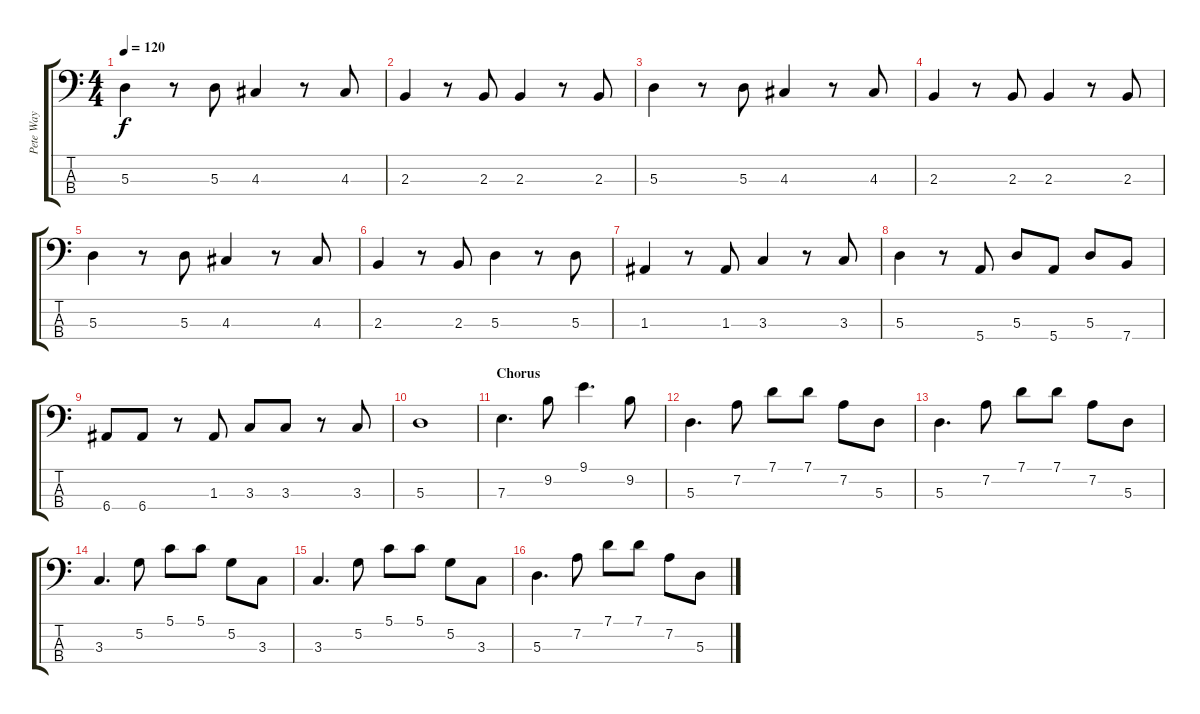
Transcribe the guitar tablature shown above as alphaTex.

\track ("Pete Way" "Pete Way") {instrument electricbassfinger}
\staff {score tabs}
\tuning (G2 D2 A1 E1) {hide}
\ts (4 4)
\tempo 120
\clef f4
\ks c
5.3.4{dy f} r.8 5.3.8 4.3.4 r.8 4.3.8 |
2.3.4 r.8 2.3.8 2.3.4 r.8 2.3.8 |
5.3.4 r.8 5.3.8 4.3.4 r.8 4.3.8 |
2.3.4 r.8 2.3.8 2.3.4 r.8 2.3.8 |
5.3.4 r.8 5.3.8 4.3.4 r.8 4.3.8 |
2.3.4 r.8 2.3.8 5.3.4 r.8 5.3.8 |
1.3.4 r.8 1.3.8 3.3.4 r.8 3.3.8 |
5.3.4 r.8 5.4.8 5.3.8 5.4.8 5.3.8 7.4.8 |
6.4.8 6.4.8 r.8 1.3.8 3.3.8 3.3.8 r.8 3.3.8 |
5.3.1 |
\section ("" "Chorus")
7.3.4{d} 9.2.8 9.1.4{d} 9.2.8 |
5.3.4{d} 7.2.8 7.1.8 7.1.8 7.2.8 5.3.8 |
5.3.4{d} 7.2.8 7.1.8 7.1.8 7.2.8 5.3.8 |
3.3.4{d} 5.2.8 5.1.8 5.1.8 5.2.8 3.3.8 |
3.3.4{d} 5.2.8 5.1.8 5.1.8 5.2.8 3.3.8 |
5.3.4{d} 7.2.8 7.1.8 7.1.8 7.2.8 5.3.8
